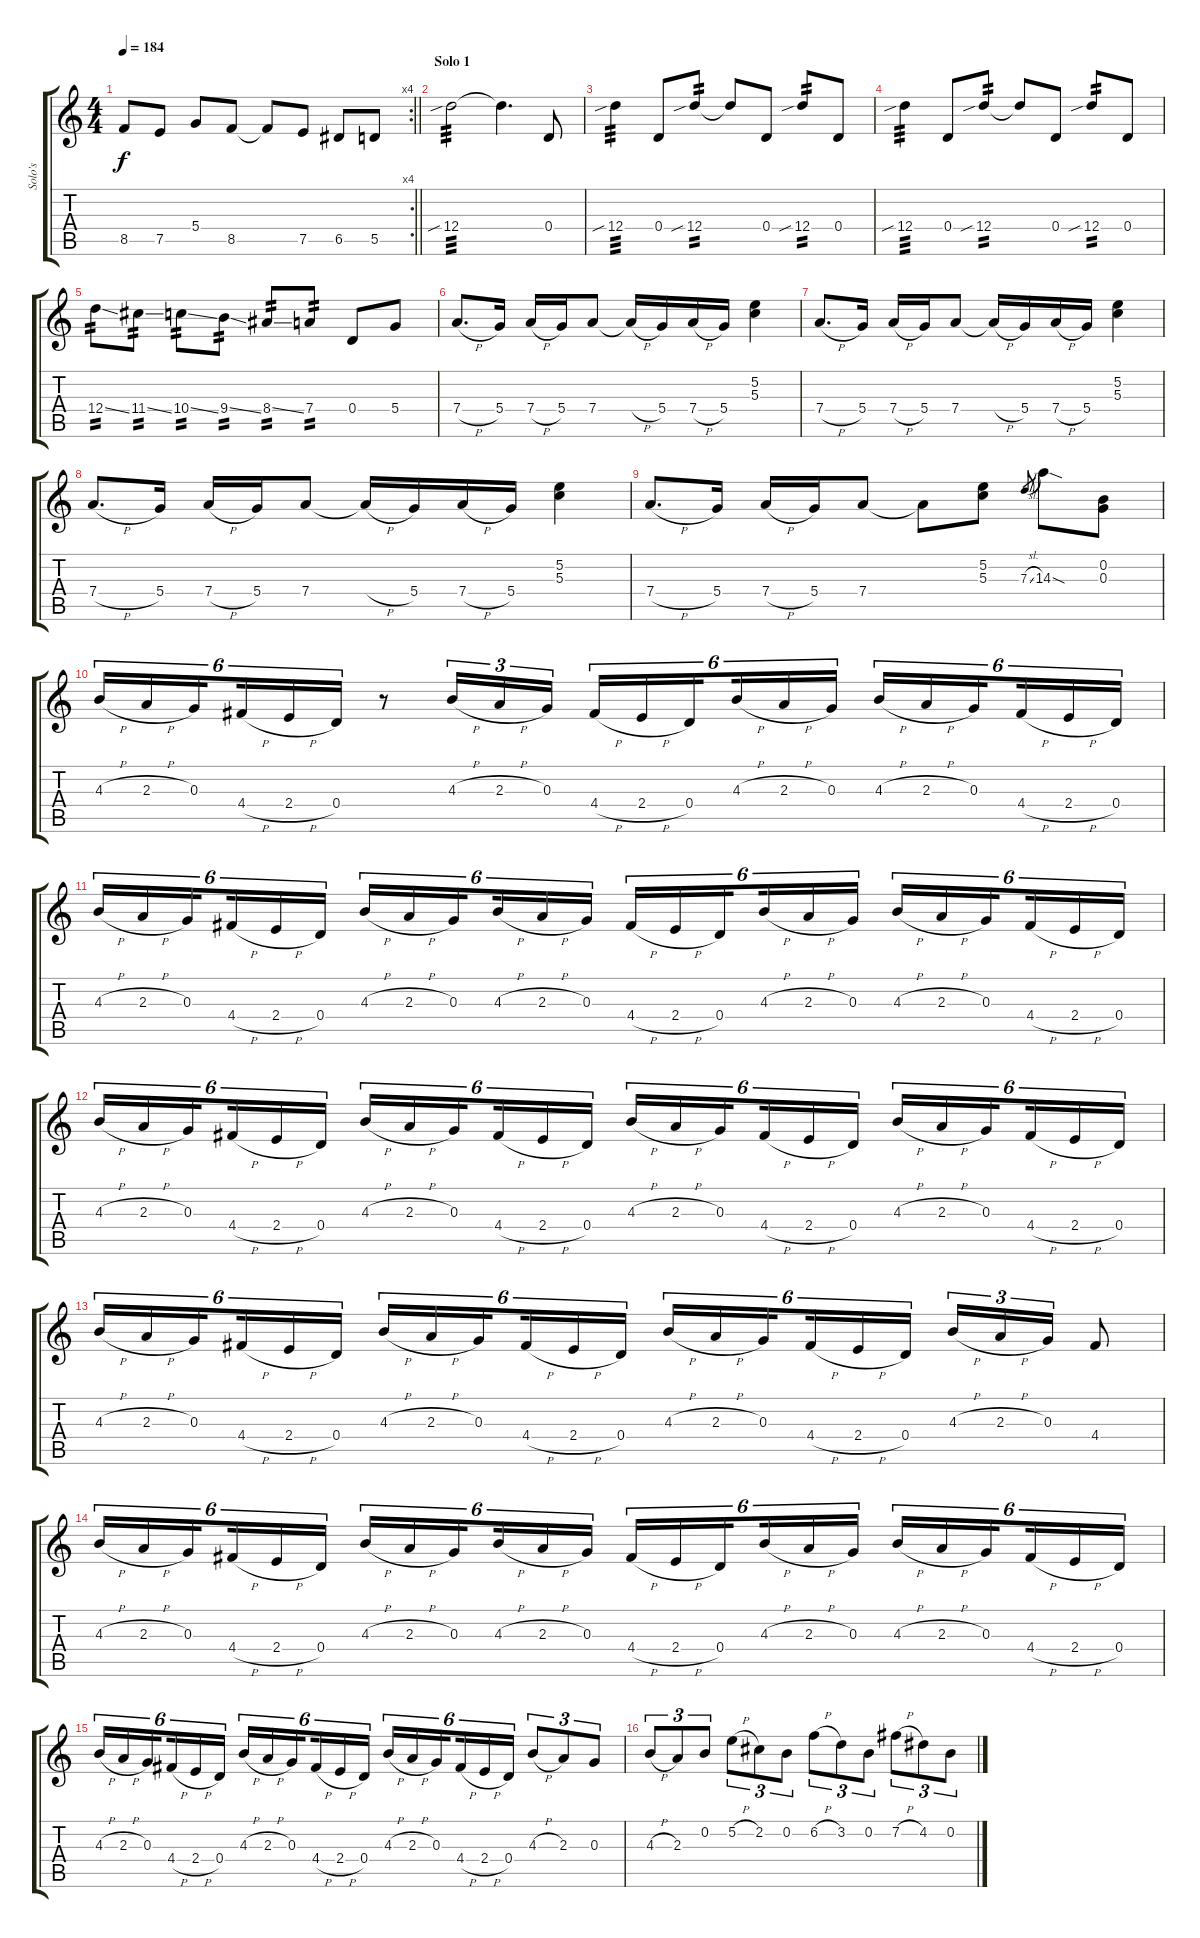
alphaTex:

\track ("Solo's" "Solo's") {instrument distortionguitar}
\staff {score tabs}
\tuning (E4 B3 G3 D3 A2 D2) {hide}
\rc 4
\ts (4 4)
\tempo 184
\clef g2
\barLineRight lightlight
\ks c
8.5{t}.8{dy f} 7.5.8 5.4.8 8.5.8 8.5{t}.8 7.5.8 6.5.8 5.5.8 |
\section ("" "Solo 1")
12.4{sib}.2{tp 3} 12.4{t}.4{d} 0.4.8 |
12.4{sib}.4{tp 3} 0.4.8 12.4{sib}.8{tp 2} 12.4{t}.8 0.4.8 12.4{sib}.8{tp 2} 0.4.8 |
12.4{sib}.4{tp 3} 0.4.8 12.4{sib}.8{tp 2} 12.4{t}.8 0.4.8 12.4{sib}.8{tp 2} 0.4.8 |
12.4{ss}.8{tp 2} 11.4{ss}.8{tp 2} 10.4{ss}.8{tp 2} 9.4{ss}.8{tp 2} 8.4{ss}.8{tp 2} 7.4.8{tp 2} 0.4.8 5.4.8 |
7.4{h}.8{d} 5.4.16 7.4{h}.16 5.4.16 7.4.8 7.4{h t}.16 5.4.16 7.4{h}.16 5.4.16 (5.2 5.3).4 |
7.4{h}.8{d} 5.4.16 7.4{h}.16 5.4.16 7.4.8 7.4{h t}.16 5.4.16 7.4{h}.16 5.4.16 (5.2 5.3).4 |
7.4{h}.8{d} 5.4.16 7.4{h}.16 5.4.16 7.4.8 7.4{h t}.16 5.4.16 7.4{h}.16 5.4.16 (5.2 5.3).4 |
7.4{h}.8{d} 5.4.16 7.4{h}.16 5.4.16 7.4.8 7.4{t}.8 (5.2 5.3).8 7.3{sl}.8{gr} 14.3{sod}.8 (0.2 0.3).8 |
4.3{h}.16{tu (6 4)} 2.3{h}.16{tu (6 4)} 0.3.16{tu (6 4) beam splitsecondary} 4.4{h}.16{tu (6 4)} 2.4{h}.16{tu (6 4)} 0.4.16{tu (6 4)} r.8 4.3{h}.16{tu (3 2)} 2.3{h}.16{tu (3 2)} 0.3.16{tu (3 2)} 4.4{h}.16{tu (6 4)} 2.4{h}.16{tu (6 4)} 0.4.16{tu (6 4) beam splitsecondary} 4.3{h}.16{tu (6 4)} 2.3{h}.16{tu (6 4)} 0.3.16{tu (6 4)} 4.3{h}.16{tu (6 4)} 2.3{h}.16{tu (6 4)} 0.3.16{tu (6 4) beam splitsecondary} 4.4{h}.16{tu (6 4)} 2.4{h}.16{tu (6 4)} 0.4.16{tu (6 4)} |
4.3{h}.16{tu (6 4)} 2.3{h}.16{tu (6 4)} 0.3.16{tu (6 4) beam splitsecondary} 4.4{h}.16{tu (6 4)} 2.4{h}.16{tu (6 4)} 0.4.16{tu (6 4)} 4.3{h}.16{tu (6 4)} 2.3{h}.16{tu (6 4)} 0.3.16{tu (6 4) beam splitsecondary} 4.3{h}.16{tu (6 4)} 2.3{h}.16{tu (6 4)} 0.3.16{tu (6 4)} 4.4{h}.16{tu (6 4)} 2.4{h}.16{tu (6 4)} 0.4.16{tu (6 4) beam splitsecondary} 4.3{h}.16{tu (6 4)} 2.3{h}.16{tu (6 4)} 0.3.16{tu (6 4)} 4.3{h}.16{tu (6 4)} 2.3{h}.16{tu (6 4)} 0.3.16{tu (6 4) beam splitsecondary} 4.4{h}.16{tu (6 4)} 2.4{h}.16{tu (6 4)} 0.4.16{tu (6 4)} |
4.3{h}.16{tu (6 4)} 2.3{h}.16{tu (6 4)} 0.3.16{tu (6 4) beam splitsecondary} 4.4{h}.16{tu (6 4)} 2.4{h}.16{tu (6 4)} 0.4.16{tu (6 4)} 4.3{h}.16{tu (6 4)} 2.3{h}.16{tu (6 4)} 0.3.16{tu (6 4) beam splitsecondary} 4.4{h}.16{tu (6 4)} 2.4{h}.16{tu (6 4)} 0.4.16{tu (6 4)} 4.3{h}.16{tu (6 4)} 2.3{h}.16{tu (6 4)} 0.3.16{tu (6 4) beam splitsecondary} 4.4{h}.16{tu (6 4)} 2.4{h}.16{tu (6 4)} 0.4.16{tu (6 4)} 4.3{h}.16{tu (6 4)} 2.3{h}.16{tu (6 4)} 0.3.16{tu (6 4) beam splitsecondary} 4.4{h}.16{tu (6 4)} 2.4{h}.16{tu (6 4)} 0.4.16{tu (6 4)} |
4.3{h}.16{tu (6 4)} 2.3{h}.16{tu (6 4)} 0.3.16{tu (6 4) beam splitsecondary} 4.4{h}.16{tu (6 4)} 2.4{h}.16{tu (6 4)} 0.4.16{tu (6 4)} 4.3{h}.16{tu (6 4)} 2.3{h}.16{tu (6 4)} 0.3.16{tu (6 4) beam splitsecondary} 4.4{h}.16{tu (6 4)} 2.4{h}.16{tu (6 4)} 0.4.16{tu (6 4)} 4.3{h}.16{tu (6 4)} 2.3{h}.16{tu (6 4)} 0.3.16{tu (6 4) beam splitsecondary} 4.4{h}.16{tu (6 4)} 2.4{h}.16{tu (6 4)} 0.4.16{tu (6 4)} 4.3{h}.16{tu (3 2)} 2.3{h}.16{tu (3 2)} 0.3.16{tu (3 2)} 4.4.8 |
4.3{h}.16{tu (6 4)} 2.3{h}.16{tu (6 4)} 0.3.16{tu (6 4) beam splitsecondary} 4.4{h}.16{tu (6 4)} 2.4{h}.16{tu (6 4)} 0.4.16{tu (6 4)} 4.3{h}.16{tu (6 4)} 2.3{h}.16{tu (6 4)} 0.3.16{tu (6 4) beam splitsecondary} 4.3{h}.16{tu (6 4)} 2.3{h}.16{tu (6 4)} 0.3.16{tu (6 4)} 4.4{h}.16{tu (6 4)} 2.4{h}.16{tu (6 4)} 0.4.16{tu (6 4) beam splitsecondary} 4.3{h}.16{tu (6 4)} 2.3{h}.16{tu (6 4)} 0.3.16{tu (6 4)} 4.3{h}.16{tu (6 4)} 2.3{h}.16{tu (6 4)} 0.3.16{tu (6 4) beam splitsecondary} 4.4{h}.16{tu (6 4)} 2.4{h}.16{tu (6 4)} 0.4.16{tu (6 4)} |
4.3{h}.16{tu (6 4)} 2.3{h}.16{tu (6 4)} 0.3.16{tu (6 4) beam splitsecondary} 4.4{h}.16{tu (6 4)} 2.4{h}.16{tu (6 4)} 0.4.16{tu (6 4)} 4.3{h}.16{tu (6 4)} 2.3{h}.16{tu (6 4)} 0.3.16{tu (6 4) beam splitsecondary} 4.4{h}.16{tu (6 4)} 2.4{h}.16{tu (6 4)} 0.4.16{tu (6 4)} 4.3{h}.16{tu (6 4)} 2.3{h}.16{tu (6 4)} 0.3.16{tu (6 4) beam splitsecondary} 4.4{h}.16{tu (6 4)} 2.4{h}.16{tu (6 4)} 0.4.16{tu (6 4)} 4.3{h}.8{tu (3 2)} 2.3.8{tu (3 2)} 0.3.8{tu (3 2)} |
4.3{h}.8{tu (3 2)} 2.3.8{tu (3 2)} 0.2.8{tu (3 2)} 5.2{h}.8{tu (3 2)} 2.2.8{tu (3 2)} 0.2.8{tu (3 2)} 6.2{h}.8{tu (3 2)} 3.2.8{tu (3 2)} 0.2.8{tu (3 2)} 7.2{h}.8{tu (3 2)} 4.2.8{tu (3 2)} 0.2.8{tu (3 2)}
